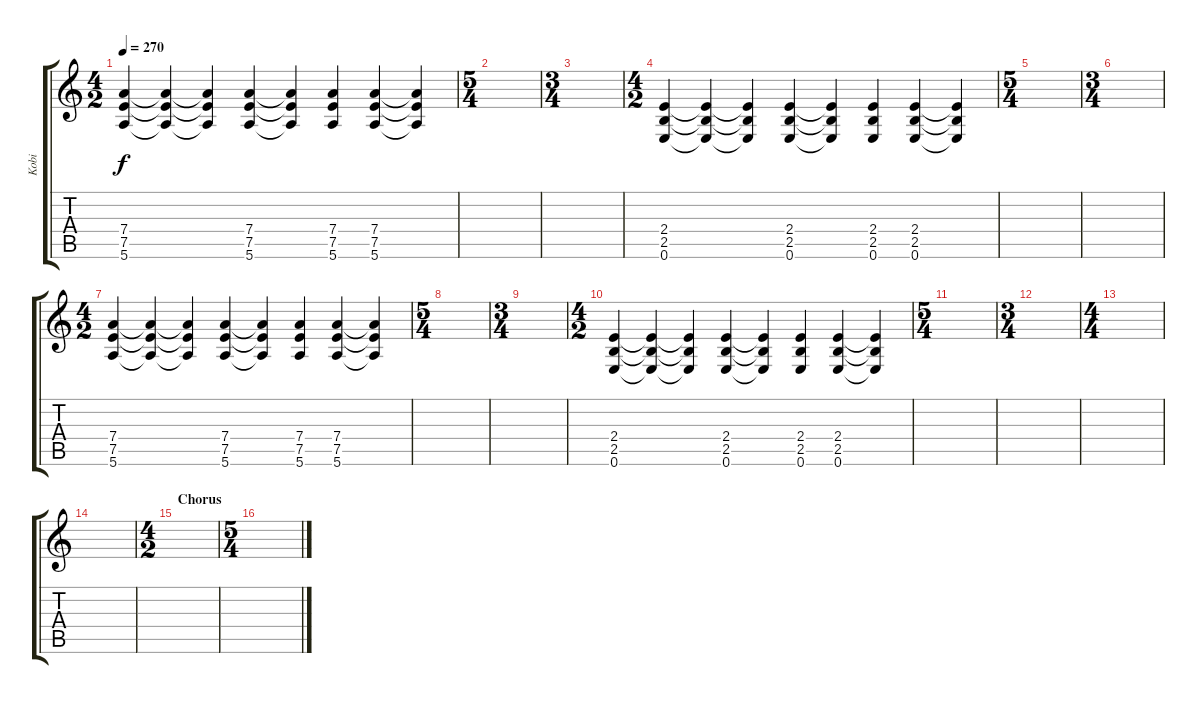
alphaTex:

\track ("Kobi" "Kobi") {instrument electricguitarmuted}
\staff {score tabs}
\tuning (E4 B3 G3 D3 A2 E2) {hide}
\ts (4 2)
\tempo 270
\clef g2
\ks c
(7.4 7.5 5.6).4{dy f} (7.4{t} 7.5{t} 5.6{t}).4 (7.4{t} 7.5{t} 5.6{t}).4 (7.4 7.5 5.6).4 (7.4{t} 7.5{t} 5.6{t}).4 (7.4 7.5 5.6).4 (7.4 7.5 5.6).4 (7.4{t} 7.5{t} 5.6{t}).4 |
\ts (5 4)
|
\ts (3 4)
|
\ts (4 2)
(2.4 2.5 0.6).4 (2.4{t} 2.5{t} 0.6{t}).4 (2.4{t} 2.5{t} 0.6{t}).4 (2.4 2.5 0.6).4 (2.4{t} 2.5{t} 0.6{t}).4 (2.4 2.5 0.6).4 (2.4 2.5 0.6).4 (2.4{t} 2.5{t} 0.6{t}).4 |
\ts (5 4)
|
\ts (3 4)
|
\ts (4 2)
(7.4 7.5 5.6).4 (7.4{t} 7.5{t} 5.6{t}).4 (7.4{t} 7.5{t} 5.6{t}).4 (7.4 7.5 5.6).4 (7.4{t} 7.5{t} 5.6{t}).4 (7.4 7.5 5.6).4 (7.4 7.5 5.6).4 (7.4{t} 7.5{t} 5.6{t}).4 |
\ts (5 4)
|
\ts (3 4)
|
\ts (4 2)
(2.4 2.5 0.6).4 (2.4{t} 2.5{t} 0.6{t}).4 (2.4{t} 2.5{t} 0.6{t}).4 (2.4 2.5 0.6).4 (2.4{t} 2.5{t} 0.6{t}).4 (2.4 2.5 0.6).4 (2.4 2.5 0.6).4 (2.4{t} 2.5{t} 0.6{t}).4 |
\ts (5 4)
|
\ts (3 4)
|
\ts (4 4)
|
|
\ts (4 2)
\section ("" "Chorus")
|
\ts (5 4)
